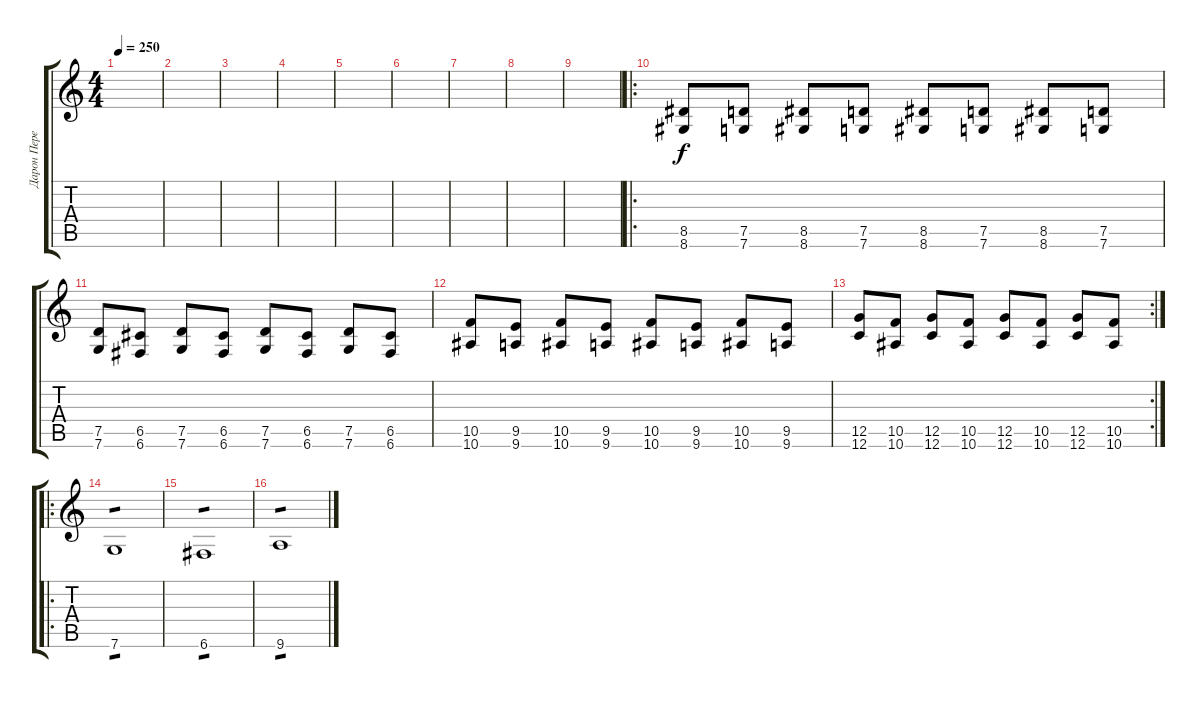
\track ("Дарон Перегруз" "Дарон Пере") {instrument distortionguitar}
\staff {score tabs}
\tuning (D4 A3 F3 C3 G2 C2) {hide}
\ts (4 4)
\tempo 250
\clef g2
\ks c
|
|
|
|
|
|
|
|
|
\ro
(8.5 8.6).8 (7.5 7.6).8 (8.5 8.6).8 (7.5 7.6).8 (8.5 8.6).8 (7.5 7.6).8 (8.5 8.6).8 (7.5 7.6).8 |
(7.5 7.6).8 (6.5 6.6).8 (7.5 7.6).8 (6.5 6.6).8 (7.5 7.6).8 (6.5 6.6).8 (7.5 7.6).8 (6.5 6.6).8 |
(10.5 10.6).8 (9.5 9.6).8 (10.5 10.6).8 (9.5 9.6).8 (10.5 10.6).8 (9.5 9.6).8 (10.5 10.6).8 (9.5 9.6).8 |
\rc 2
(12.5 12.6).8 (10.5 10.6).8 (12.5 12.6).8 (10.5 10.6).8 (12.5 12.6).8 (10.5 10.6).8 (12.5 12.6).8 (10.5 10.6).8 |
\ro
7.6.1{tp 1} |
6.6.1{tp 1} |
9.6.1{tp 1}
